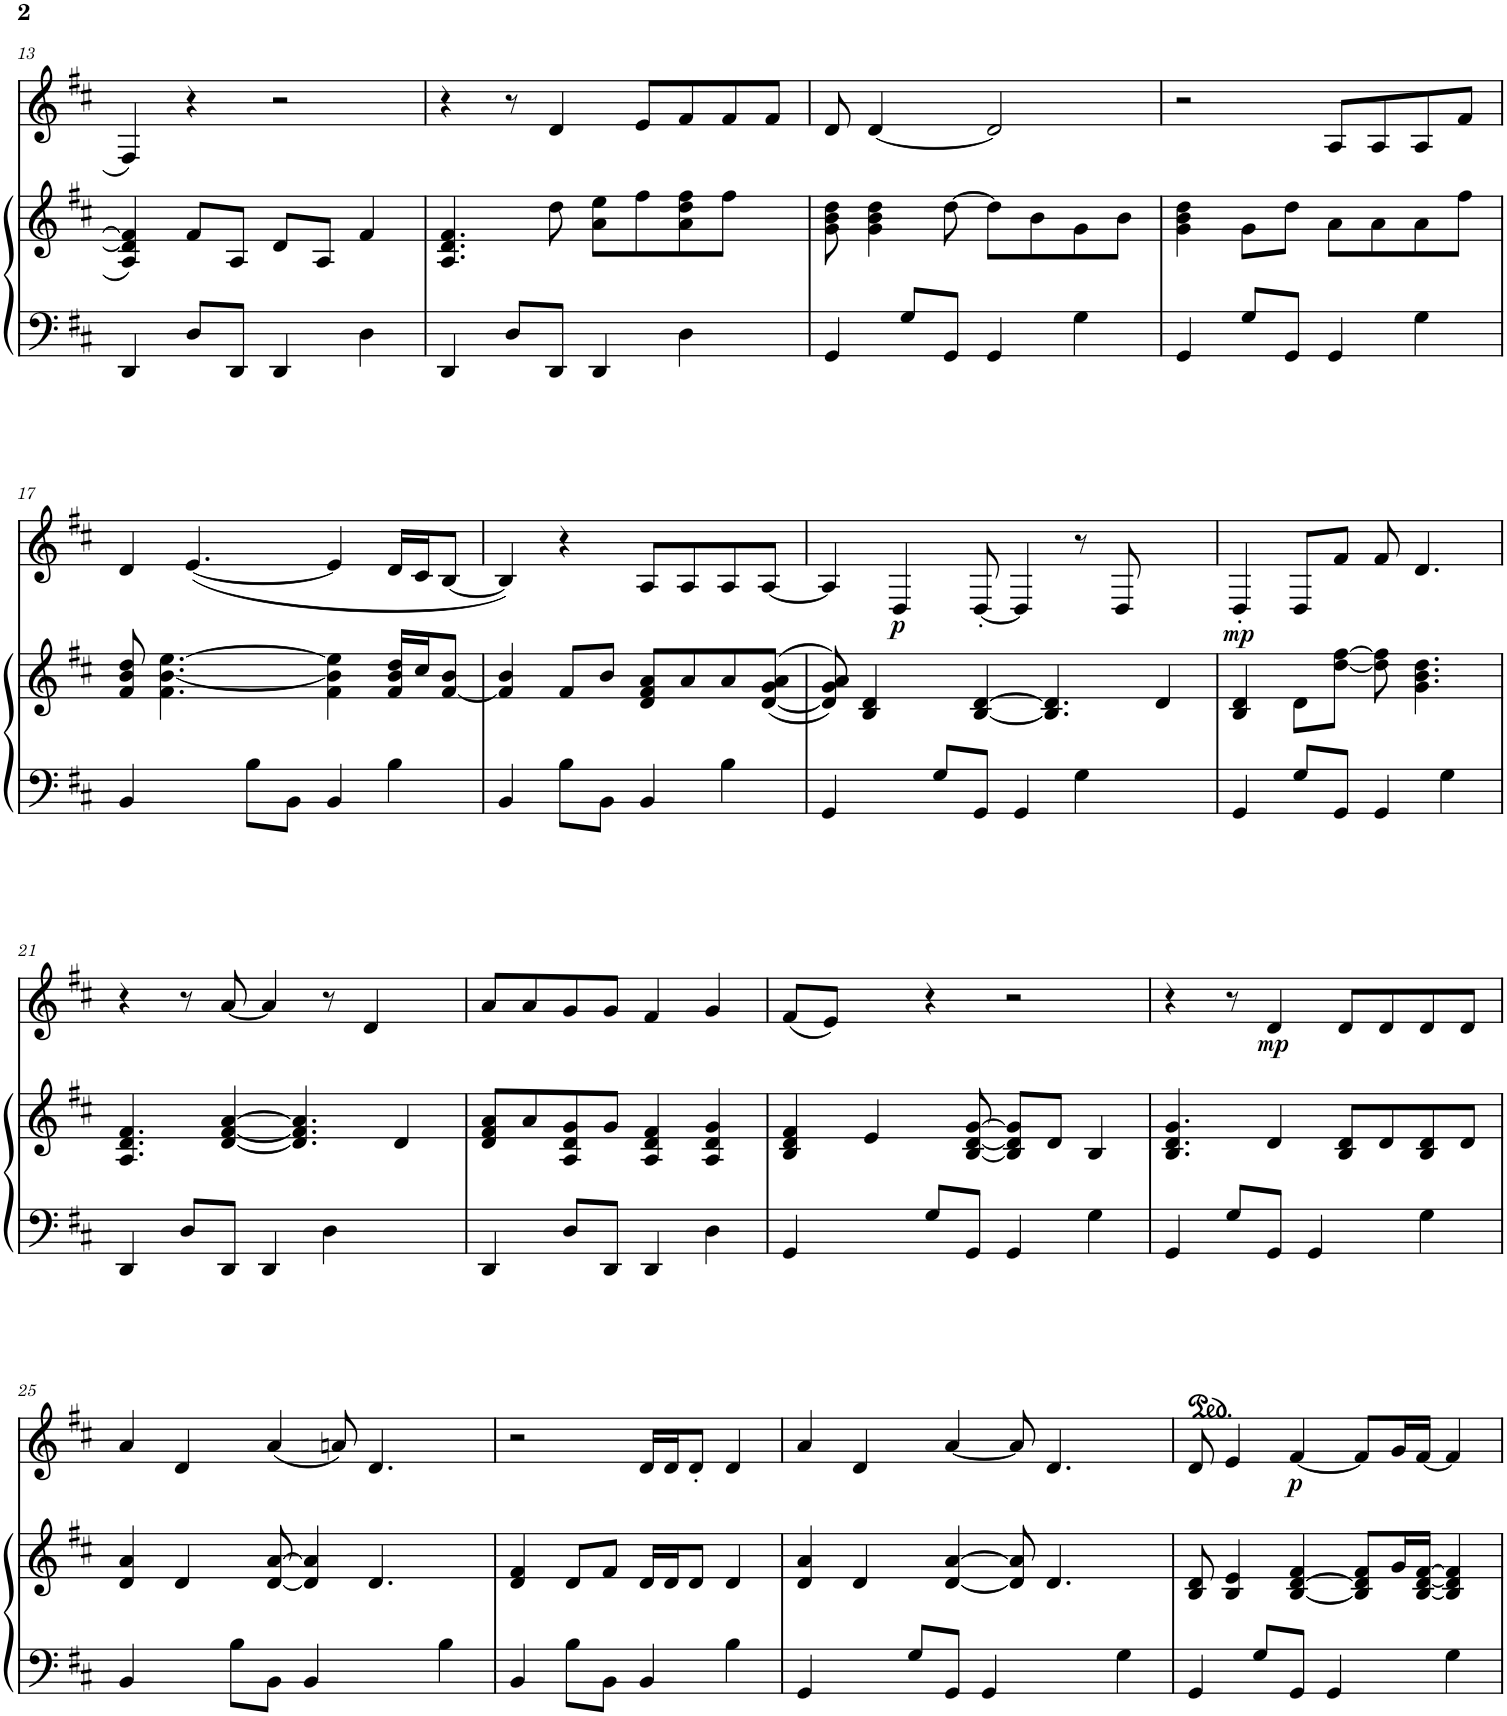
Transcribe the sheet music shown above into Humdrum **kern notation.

**kern	**kern	**kern	**dynam
*part2	*part2	*part1	*part1
*staff3	*staff2	*staff1	*staff1
*I"Piano	*	*I"Voice	*
*I'Pno	*	*I'V	*
!!LO:PB:g=z
*clefF4	*clefG2	*clefG2	*
*k[f#c#]	*k[f#c#]	*k[f#c#]	*
*M4/4	*M4/4	*M4/4	*
=13	=13	=13	=13
4DD/	4A/ 4d/] 4f#/]	4F#/	.
8D/L	8f#/L	4r	.
8DD/J	8A/J	.	.
4DD/	8d/L	2r	.
.	8A/J	.	.
4D\	4f#/	.	.
=14	=14	=14	=14
4DD/	4.A/ 4.d/ 4.f#/	4r	.
8D/L	.	8r	.
8DD/J	8dd\	4d/	.
4DD/	8a\ 8ee\L	.	.
.	8ff#\	8e/L	.
4D\	8a\ 8dd\ 8ff#\	8f#/	.
.	8ff#\J	8f#/	.
8ryy	8ryy	8f#/J	.
=15	=15	=15	=15
4GG/	8g\ 8b\ 8dd\	8d/	.
.	4g\ 4b\ 4dd\	[<4d/	.
8G/L	.	.	.
8GG/J	[>8dd\	8ryy	.
4GG/	8dd\L]	2d/]	.
.	8b\	.	.
4G\	8g\	.	.
.	8b\J	.	.
=16	=16	=16	=16
4GG/	4g\ 4b\ 4dd\	2r	.
8G/L	8g\L	.	.
8GG/J	8dd\J	.	.
4GG/	8a\L	8A/L	.
.	8a\	8A/	.
4G\	8a\	8A/	.
.	8ff#\J	8f#/J	.
!!LO:LB:g=z
=17	=17	=17	=17
4BB/	8f#/ 8b/ 8dd/	4d/	.
.	4.f#\ [4.b\ [4.ee\	.	.
4ryy	.	(<[<4.e/	.
8B\L	4ryy	.	.
8BB\J	.	8ryy	.
4BB/	4f#\ 4b\] 4ee\]	4e/]	.
4B\	16f#/ 16b/ 16dd/LL	16d/LL	.
.	16cc#/J	16c#/J	.
.	[8f#/ 8b/J	[<8B/J	.
=18	=18	=18	=18
4BB/	4f#/] 4b/	4B/])	.
8B\L	8f#/L	4r	.
8BB\J	8b/J	.	.
4BB/	8d/ 8f#/ 8a/L	8A/L	.
.	8a/	8A/	.
4B\	8a/	8A/	.
.	(>(<[8d/ 8g/ 8a/J	[<8A/J	.
=19	=19	=19	=19
4GG/	8d/] 8g/ 8a/))	4A/]	.
.	4B/ 4d/	.	.
!	!	!	!LO:DY:b
8ryy	.	4D/	p
8G/L	8ryy	.	.
8GG/J	[4B/ [4d/	[<8D'/	.
4GG/	.	4D/]	.
.	4B/_ 4d/_	.	.
[8G\	.	8r	.
8ryy	8ryy	8D/	.
4ryy	4d/	4ryy	.
=20	=20	=20	=20
!	!	!	!LO:DY:b
4GG/	4B/ 4d/	4D'/	mp
8G\]	8B/] 8d/]	8D/L	.
8G/L	8d\L	8f#/J	.
8GG/J	[8dd\ [8ff#\J	8f#/	.
4GG/	8dd\] 8ff#\]	4.d/	.
.	4.g\ 4.b\ 4.dd\	.	.
4G\	.	.	.
.	.	8ryy	.
!!LO:LB:g=z
=21	=21	=21	=21
4DD/	4.A/ 4.d/ 4.f#/	4r	.
8D/L	.	8r	.
8DD/J	[4d/ [4f#/ [4a/	[<8a/	.
4DD/	.	4a/]	.
.	4.d/] 4.f#/] 4.a/]	.	.
4D\	.	8r	.
.	.	[8d/	.
4ryy	4d/	8ryy	.
.	.	8ryy	.
=22	=22	=22	=22
4DD/	8d/ 8f#/ 8a/L	8a/L	.
.	8a/	8d/]	.
8D/L	8A/ 8d/ 8g/	8a/	.
8DD/J	8g/J	8g/	.
4DD/	4A/ 4d/ 4f#/	8g/J	.
.	.	4f#/	.
4D\	4A/ 4d/ 4g/	.	.
.	.	4g/	.
8ryy	8ryy	.	.
=23	=23	=23	=23
4GG/	4B/ 4d/ 4f#/	(<8f#/L	.
.	.	8e/J)	.
4ryy	4e/	4ryy	.
8G/L	8ryy	4r	.
8GG/J	[8B/ [8d/ [8g/	.	.
4GG/	8B/] 8d/] 8g/]L	4r	.
.	8d/J	.	.
4G\	4B/	4ryy	.
=24	=24	=24	=24
*	*	*^	*
4GG/	4.B/ 4.d/ 4.g/	4r	4.ryy	.
8G/L	.	4r	.	.
!	!	!	!	!LO:DY:b
8GG/J	4d/	.	1ryy	mp
4GG/	.	8r	.	.
.	8B/ 8d/L	4d/	.	.
8ryy	8d/	.	.	.
[8G\	8B/ 8d/	8d/L	.	.
4.ryy	8d/J	8d/	.	.
.	4ryy	8d/	.	.
.	.	8d/J	.	.
*	*	*v	*v	*
!!LO:LB:g=z
=25	=25	=25	=25
4BB/	4d/ 4a/	4a/	.
8G\]	4d/	4d/	.
4ryy	.	.	.
.	8ryy	8ryy	.
8B\L	[8d/ [8a/	(<4a/	.
8BB\J	4d/] 4a/]	.	.
4BB/	.	8an/)	.
.	4.d/	4.d/	.
4.ryy	.	.	.
.	4ryy	4ryy	.
4B\	.	.	.
.	8ryy	8ryy	.
=26	=26	=26	=26
4BB/	4d/ 4f#/	2r	.
8B\L	8d/L	.	.
8BB\J	8f#/J	.	.
4BB/	16d/LL	16d/LL	.
.	16d/J	16d/J	.
.	8d/J	8d'/J	.
4B\	4d/	4d/	.
=27	=27	=27	=27
4GG/	4d/ 4a/	4a/	.
4ryy	4d/	4d/	.
8G/L	8ryy	8ryy	.
8GG/J	[4d/ [4a/	[<4a/	.
4GG/	.	.	.
.	8d/] 8a/]	8a/]	.
4.ryy	4.d/	4.d/	.
4G\	4ryy	4ryy	.
=28	=28	=28	=28
4GG/	8B/ 8d/	8d/	.
.	4B/ 4e/	4e/	.
8G/L	.	.	.
!	!	!	!LO:DY:b
8GG/J	[4B/ [4d/ 4f#/	[<4f#/	p
4GG/	.	.	.
.	8B/] 8d/] 8f#/L	8f#/L]	.
8ryy	16g/L	16g/L	.
.	[16B/ [16d/ [16f#/JJ	[<16f#/JJ	.
[8G\	8B/_ 8d/_ 8f#/_	8f#/_	.
=29	=29	=29	=29
8G\]	8B/] 8d/] 8f#/]	8f#/]	.
=	=	=	=
*-	*-	*-	*-
